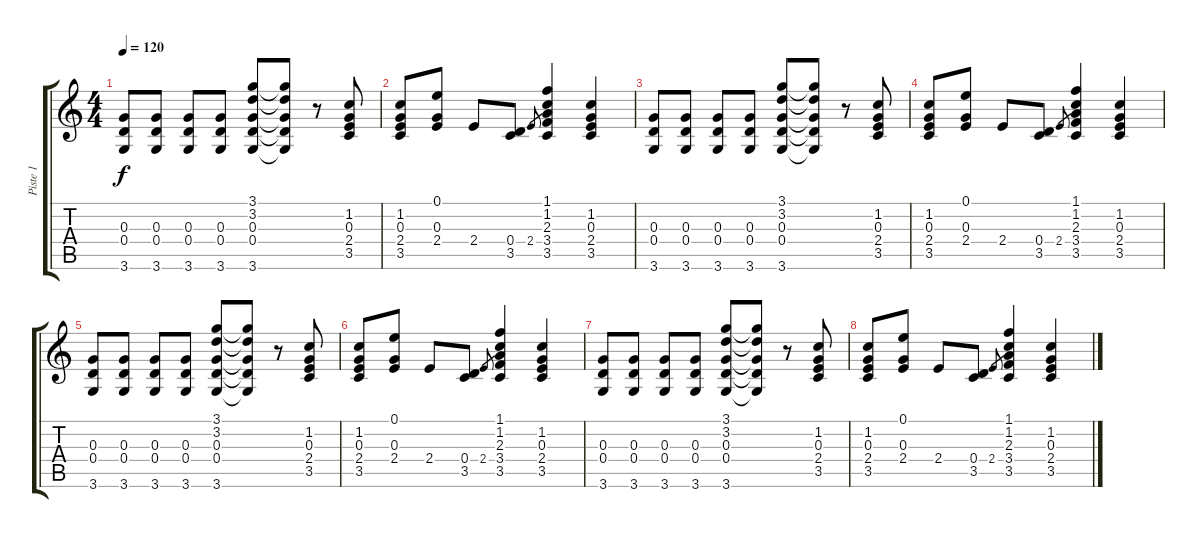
\track ("Piste 1" "Piste 1") {instrument acousticguitarsteel}
\staff {score tabs}
\tuning (E4 B3 G3 D3 A2 E2) {hide}
\ts (4 4)
\tempo 120
\clef g2
\ks c
(0.3 0.4 3.6).8{dy f instrument acousticguitarsteel} (0.3 0.4 3.6).8 (0.3 0.4 3.6).8 (0.3 0.4 3.6).8 (3.1 3.2 0.3 0.4 3.6).8 (3.1{t} 3.2{t} 0.3{t} 0.4{t} 3.6{t}).8 r.8 (1.2 0.3 2.4 3.5).8 |
(1.2 0.3 2.4 3.5).8 (0.1 0.3 2.4).8 2.4.8 (0.4 3.5).8 2.4.8{gr} (1.1 1.2 2.3 3.4 3.5).4 (1.2 0.3 2.4 3.5).4 |
(0.3 0.4 3.6).8 (0.3 0.4 3.6).8 (0.3 0.4 3.6).8 (0.3 0.4 3.6).8 (3.1 3.2 0.3 0.4 3.6).8 (3.1{t} 3.2{t} 0.3{t} 0.4{t} 3.6{t}).8 r.8 (1.2 0.3 2.4 3.5).8 |
(1.2 0.3 2.4 3.5).8 (0.1 0.3 2.4).8 2.4.8 (0.4 3.5).8 2.4.8{gr} (1.1 1.2 2.3 3.4 3.5).4 (1.2 0.3 2.4 3.5).4 |
(0.3 0.4 3.6).8 (0.3 0.4 3.6).8 (0.3 0.4 3.6).8 (0.3 0.4 3.6).8 (3.1 3.2 0.3 0.4 3.6).8 (3.1{t} 3.2{t} 0.3{t} 0.4{t} 3.6{t}).8 r.8 (1.2 0.3 2.4 3.5).8 |
(1.2 0.3 2.4 3.5).8 (0.1 0.3 2.4).8 2.4.8 (0.4 3.5).8 2.4.8{gr} (1.1 1.2 2.3 3.4 3.5).4 (1.2 0.3 2.4 3.5).4 |
(0.3 0.4 3.6).8 (0.3 0.4 3.6).8 (0.3 0.4 3.6).8 (0.3 0.4 3.6).8 (3.1 3.2 0.3 0.4 3.6).8 (3.1{t} 3.2{t} 0.3{t} 0.4{t} 3.6{t}).8 r.8 (1.2 0.3 2.4 3.5).8 |
(1.2 0.3 2.4 3.5).8 (0.1 0.3 2.4).8 2.4.8 (0.4 3.5).8 2.4.8{gr} (1.1 1.2 2.3 3.4 3.5).4 (1.2 0.3 2.4 3.5).4
